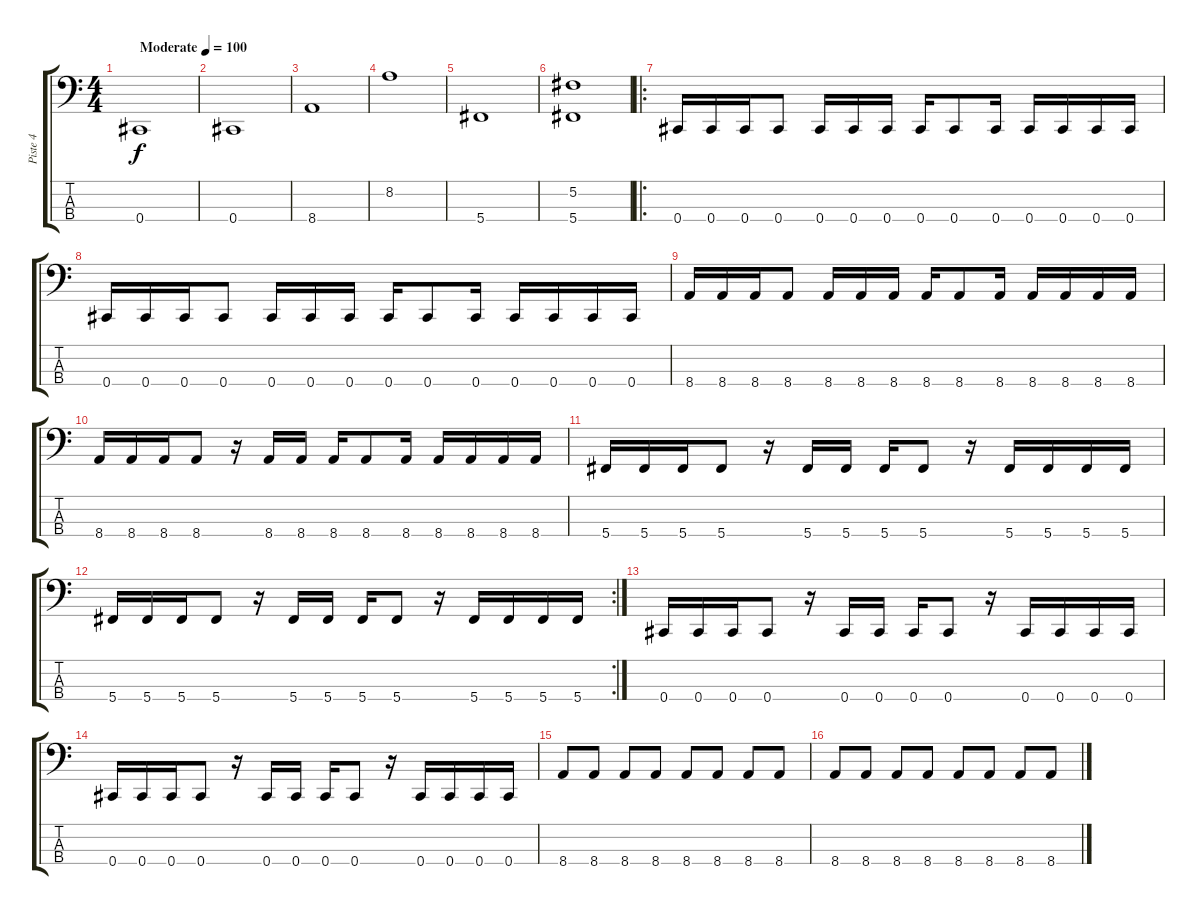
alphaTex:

\track ("Piste 4" "Piste 4") {instrument electricbassfinger}
\staff {score tabs}
\tuning (Gb2 Db2 Ab1 Db1) {hide}
\ts (4 4)
\tempo (100 "Moderate")
\clef f4
\ks c
0.4.1{dy f instrument electricbassfinger} |
0.4.1 |
8.4.1 |
8.2.1 |
5.4.1 |
(5.2 5.4).1 |
\ro
0.4.16 0.4.16 0.4.16 0.4.8 0.4.16 0.4.16 0.4.16 0.4.16 0.4.8 0.4.16 0.4.16 0.4.16 0.4.16 0.4.16 |
0.4.16 0.4.16 0.4.16 0.4.8 0.4.16 0.4.16 0.4.16 0.4.16 0.4.8 0.4.16 0.4.16 0.4.16 0.4.16 0.4.16 |
8.4.16 8.4.16 8.4.16 8.4.8 8.4.16 8.4.16 8.4.16 8.4.16 8.4.8 8.4.16 8.4.16 8.4.16 8.4.16 8.4.16 |
8.4.16 8.4.16 8.4.16 8.4.8 r.16 8.4.16 8.4.16 8.4.16 8.4.8 8.4.16 8.4.16 8.4.16 8.4.16 8.4.16 |
5.4.16 5.4.16 5.4.16 5.4.8 r.16 5.4.16 5.4.16 5.4.16 5.4.8 r.16 5.4.16 5.4.16 5.4.16 5.4.16 |
\rc 2
5.4.16 5.4.16 5.4.16 5.4.8 r.16 5.4.16 5.4.16 5.4.16 5.4.8 r.16 5.4.16 5.4.16 5.4.16 5.4.16 |
0.4.16 0.4.16 0.4.16 0.4.8 r.16 0.4.16 0.4.16 0.4.16 0.4.8 r.16 0.4.16 0.4.16 0.4.16 0.4.16 |
0.4.16 0.4.16 0.4.16 0.4.8 r.16 0.4.16 0.4.16 0.4.16 0.4.8 r.16 0.4.16 0.4.16 0.4.16 0.4.16 |
8.4.8 8.4.8 8.4.8 8.4.8 8.4.8 8.4.8 8.4.8 8.4.8 |
8.4.8 8.4.8 8.4.8 8.4.8 8.4.8 8.4.8 8.4.8 8.4.8
